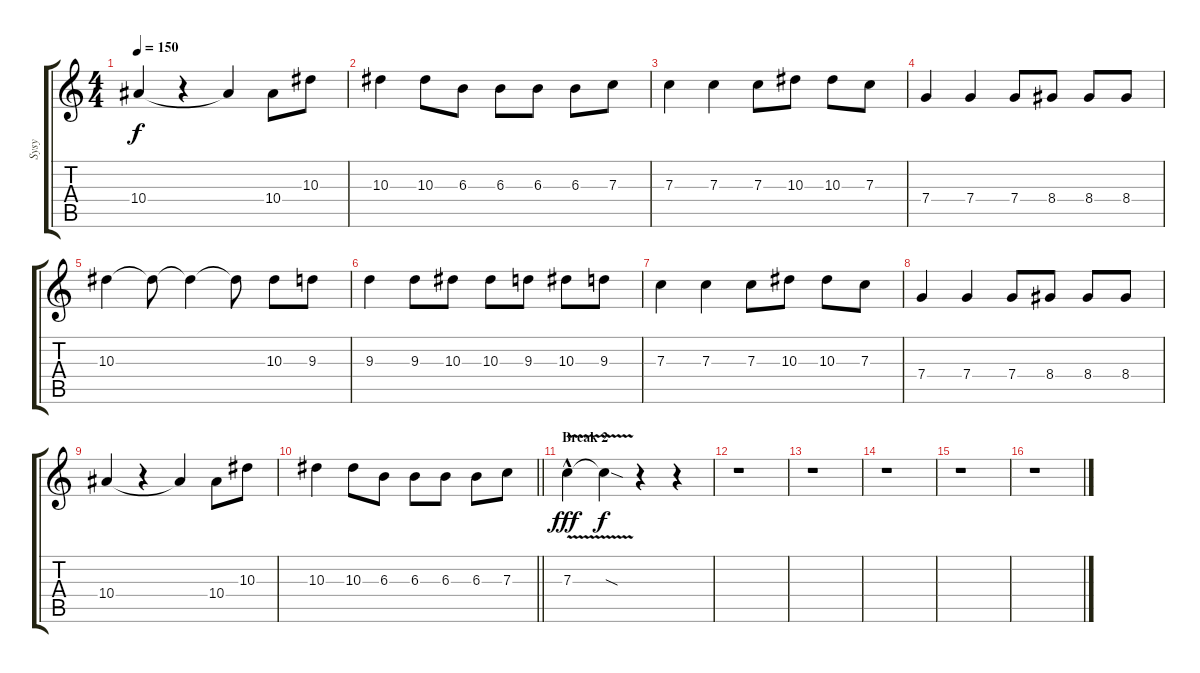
\track ("Sysy" "Sysy") {instrument distortionguitar}
\staff {score tabs}
\tuning (D4 A3 F3 C3 G2 D2) {hide}
\ts (4 4)
\tempo 150
\clef g2
\ks c
10.4.4{dy f} r.4 10.4{t}.4 10.4.8 10.3.8 |
10.3.4 10.3.8 6.3.8 6.3.8 6.3.8 6.3.8 7.3.8 |
7.3.4 7.3.4 7.3.8 10.3.8 10.3.8 7.3.8 |
7.4.4 7.4.4 7.4.8 8.4.8 8.4.8 8.4.8 |
10.3.4 10.3{t}.8 10.3{t}.4 10.3{t}.8 10.3.8 9.3.8 |
9.3.4 9.3.8 10.3.8 10.3.8 9.3.8 10.3.8 9.3.8 |
7.3.4 7.3.4 7.3.8 10.3.8 10.3.8 7.3.8 |
7.4.4 7.4.4 7.4.8 8.4.8 8.4.8 8.4.8 |
10.4.4 r.4 10.4{t}.4 10.4.8 10.3.8 |
\barLineRight lightlight
10.3.4 10.3.8 6.3.8 6.3.8 6.3.8 6.3.8 7.3.8 |
\section ("" "Break 2")
7.3{v hac}.4{dy fff} 7.3{sod t}.4{dy f} r.4 r.4 |
r.1 |
r.1 |
r.1 |
r.1 |
r.1
